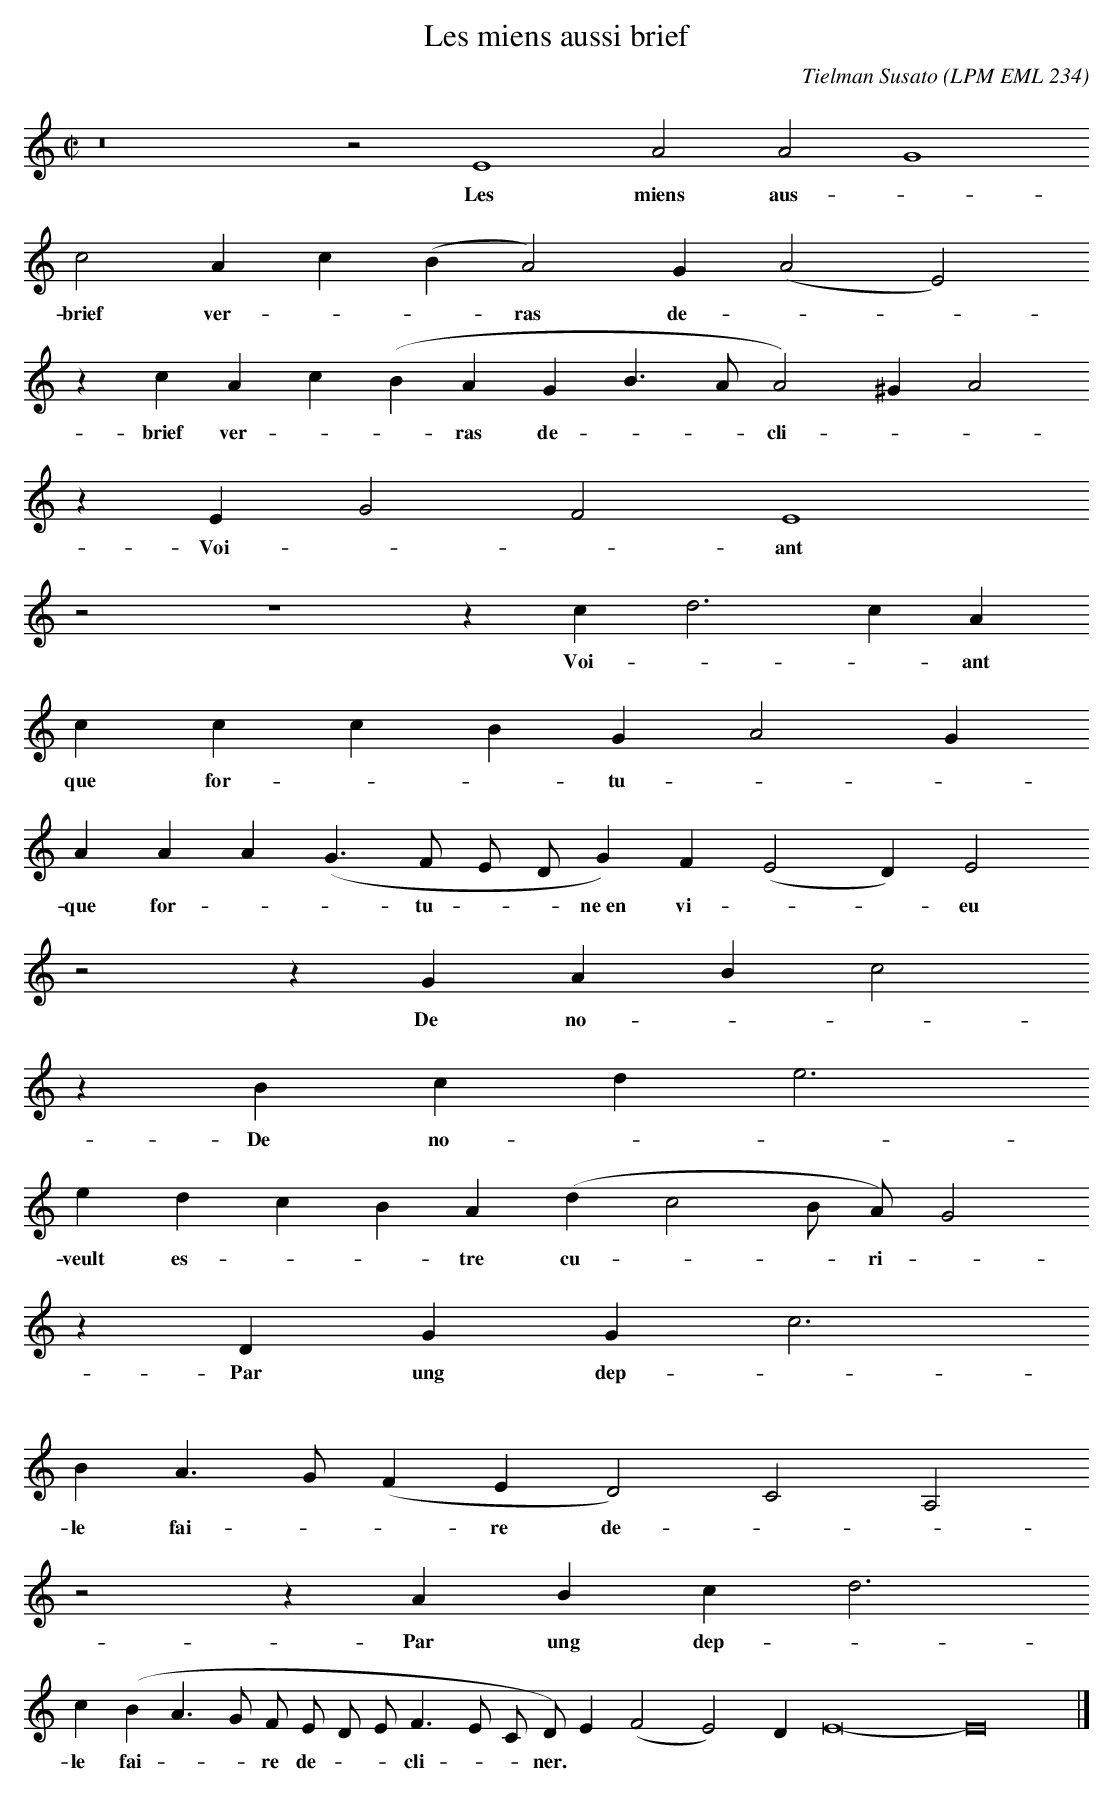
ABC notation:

X:1
T:Les miens aussi brief
C:Tielman Susato
O: LPM EML 234
M:C|
L:1/4
K:E phr
z8 z2 E4 A2 A2 G4
w: Les miens aus --  si
c2 A c (B A2) G (A2 E2)
w: brief ver --  ras de --  cli --  ner,
z c A c (B A G B > A A2) ^G A2
w: brief ver --  ras de --  cli --  ner,
z E G2 F2 E4
w: Voi --  ant au vray,
z2 z4 z c d3 c A
w: Voi --  ant au vray,
c c c B G A2 G
w: que for --  tu --  ne~en vi --  eu --  se,
A A  A (G > F E/ D/ G) F (E2 D) E2
w: que for --  tu --  ne~en vi --  eu --  se,
z2 z G A B c2
w: De no --  stre~a --  mour,
z B c d e3
w: De no --  stre~a --  mour,
e d c B A (d c2 B/ A/) G2
w: veult es --  tre cu --  ri --  eu --  se,
z D G G c3
w: Par ung dep --  part,
B A > G (F E D2) C2 A,2
w: le fai --  re de --  cli --  ner,
z2 z A B c d3
w: Par ung dep --  part,
c (B A > G F/ E/ D/ E/ F > E C/ D/) E (F2 E2 ) D E8-E8 |]
w: le fai --  re de --  cli --  ner.
